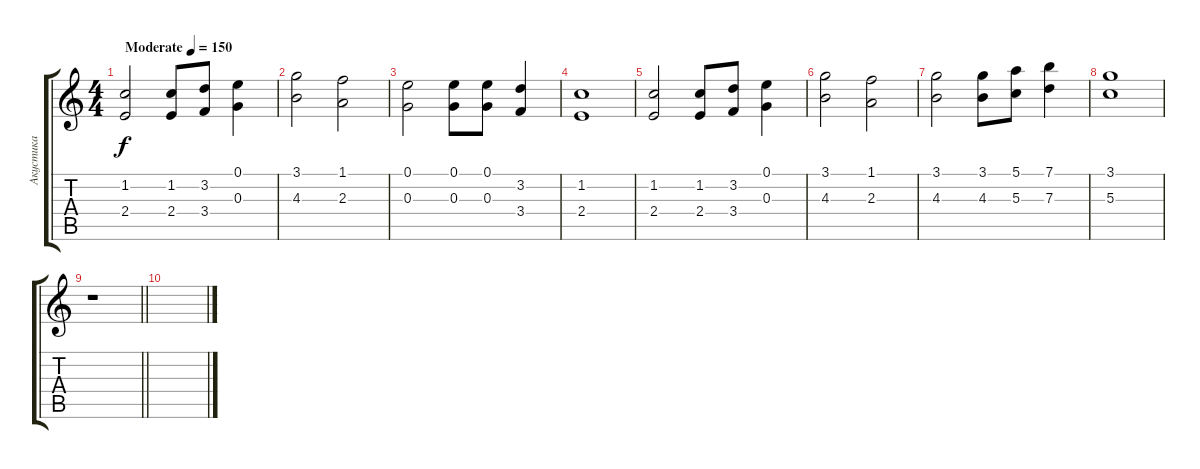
\track ("Акустика" "Акустика") {instrument acousticguitarsteel}
\staff {score tabs}
\tuning (E4 B3 G3 D3 A2 E2) {hide}
\ts (4 4)
\section ("" "")
\tempo (150 "Moderate")
\clef g2
\ks c
(1.2 2.4).2{dy f instrument acousticguitarsteel} (1.2 2.4).8 (3.2 3.4).8 (0.1 0.3).4 |
(3.1 4.3).2 (1.1 2.3).2 |
(0.1 0.3).2 (0.1 0.3).8 (0.1 0.3).8 (3.2 3.4).4 |
(1.2 2.4).1 |
(1.2 2.4).2 (1.2 2.4).8 (3.2 3.4).8 (0.1 0.3).4 |
(3.1 4.3).2 (1.1 2.3).2 |
(3.1 4.3).2 (3.1 4.3).8 (5.1 5.3).8 (7.1 7.3).4 |
(3.1 5.3).1 |
\barLineRight lightlight
r.1 |
\section ("" "")
